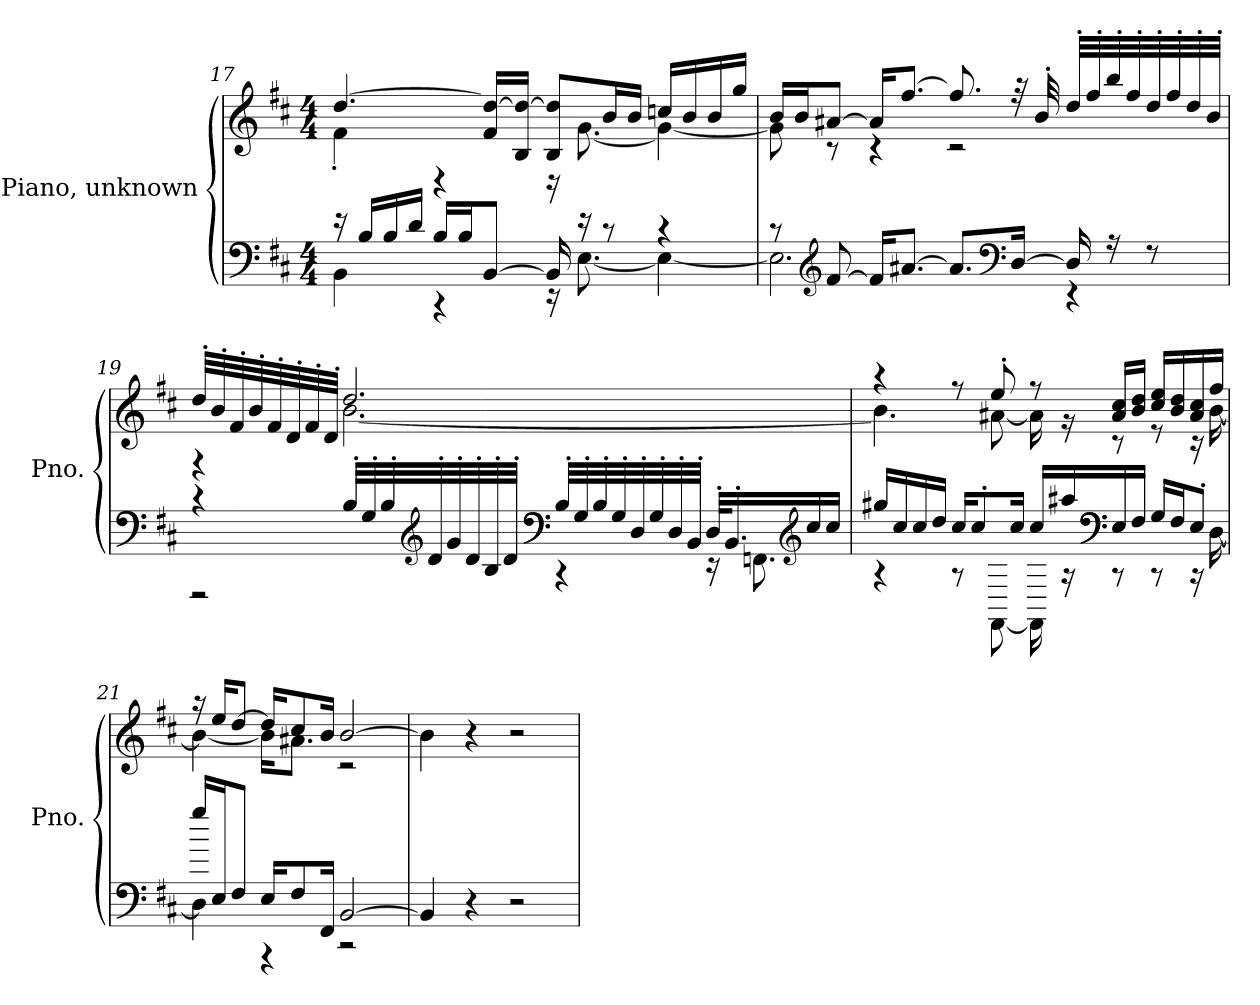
**kern	**kern
*part1	*part1
*staff2	*staff1
*I"Piano, unknown	*
*I'Pno.	*
*clefF4	*clefG2
*k[f#c#]	*k[f#c#]
*M4/4	*M4/4
=17	=17
*^	*^
16r	4BB\	[4.dd/	4f#'\
16B/LL	.	.	.
16B/	.	.	.
16d/JJ	.	.	.
16B/LL	4r	.	4r
16B/J	.	.	.
[8BB/J	.	16f#/ 16dd/_LL	.
.	.	16B/ 16dd/_JJ	.
16BB/]	16r	8B/ 8dd/]L	16r
16r	[8.E\	.	[8.g\
8r	.	16b/L	.
.	.	16b/JJ	.
4r	4E\_	16ccn/LL	4g\_
.	.	16b/	.
.	.	16b/	.
.	.	16gg/JJ	.
!!LO:LB:g=z	!!
=18	=18	=18	=18
8r	2.E\]	16b/LL	8g\]
.	.	16b/J	.
*clefG2	*	*	*
[8f#/	.	[8a#X/J	8r
16f#/KL]	.	16a#/KL]	4r
[8.a#X/J	.	[8.ff#/J	.
8.a#/L]	.	8.ff#/]	2r
*clefF4	*	*	*
[16D/Jk	.	32r	.
.	.	32b'/	.
16D/]	4r	32dd'/LLL	.
.	.	32ff#'/	.
16r	.	32bb'/	.
.	.	32ff#'/	.
8r	.	32dd'/	.
.	.	32ff#'/	.
.	.	32dd'/	.
.	.	32b'/JJJ	.
!!LO:LB:g=z	!!
=19	=19	=19	=19
4r	2r	32dd'/LLL	4r
.	.	32b'/	.
.	.	32f#'/	.
.	.	32b'/	.
.	.	32f#'/	.
.	.	32d'/	.
.	.	32f#'/	.
.	.	32d'/JJJ	.
32B'/LLL	.	2.dd/	[2.b\
32G'/	.	.	.
32B'/	.	.	.
*clefG2	*	*	*
32d'/	.	.	.
32g'/	.	.	.
32d'/	.	.	.
32B'/	.	.	.
32d'/JJJ	.	.	.
*clefF4	*	*	*
32B'/LLL	4r	.	.
32G'/	.	.	.
32B'/	.	.	.
32G'/	.	.	.
32D'/	.	.	.
32G'/	.	.	.
32D'/	.	.	.
32BB'/JJJ	.	.	.
32D'/KLL	16r	.	.
16.BB'/	.	.	.
.	8.FFn\	.	.
*clefG2	*	*	*
16cc#/	.	.	.
16cc#/JJ	.	.	.
!!LO:LB:g=z	!!
=20	=20	=20	=20
16gg#X/LL	4r	4r	4.b\]
16cc#/	.	.	.
16cc#/	.	.	.
16dd/JJ	.	.	.
16cc#/KL	8r	8r	.
8cc#'/	.	.	.
.	[8FF#\	8ee'/	[8a#X\
16cc#/Jk	.	.	.
16cc#/LL	16FF#\]	8r	16a#\]
16aa#X/	16r	.	16r
*clefF4	*	*	*
16E/	8r	16a#/ 16cc#/LL	8r
16F#/JJ	.	16b/ 16dd/JJ	.
16G/LL	8r	16cc#/ 16ee/LL	8r
16F#/J	.	16b/ 16dd/	.
8E'/J	16r	16a#/ 16cc#/	16r
.	[16D\	16ff#/JJ	[16b\
=21	=21	=21	=21
16gg/LL	4D\]	16r	4b\_
16E/J	.	16ee/KL	.
8F#/J	.	[8dd/J	.
16E/KL	4r	16dd/KL]	16b\KL]
8F#/	.	8cc#/	8.a#X\J
16FF#/Jk	.	16b/Jk	.
[2BB/	2r	[2b/	2r
*v	*v	*	*
*	*v	*v
=22	=22
4BB/]	4b\]
4r	4r
2r	2r
=	=
*-	*-
